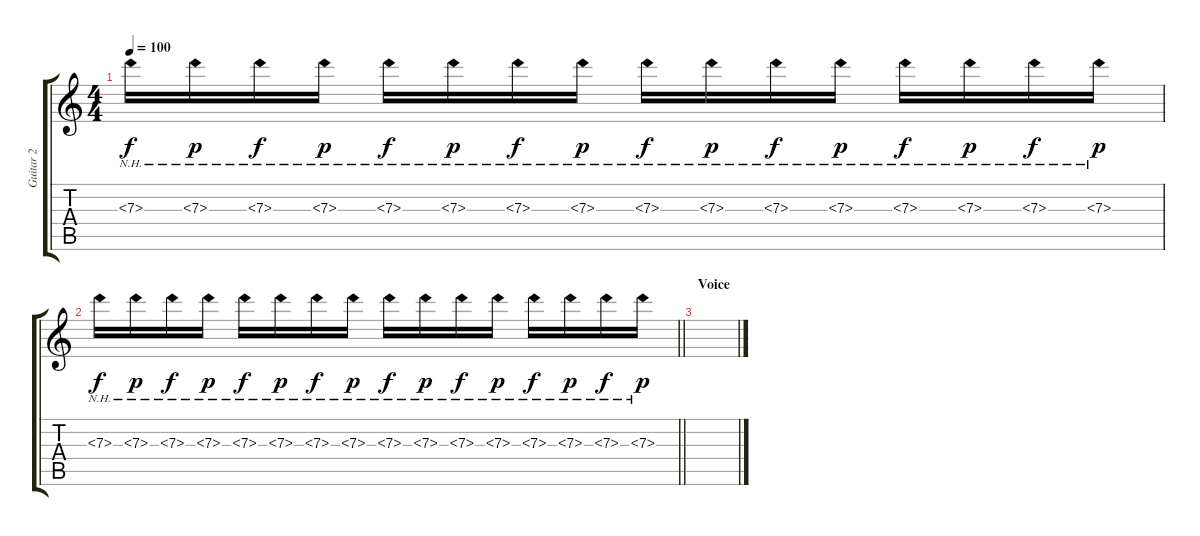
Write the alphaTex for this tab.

\track ("Guitar 2" "Guitar 2") {instrument electricguitarclean}
\staff {score tabs}
\tuning (E4 B3 G3 D3 A2 D2) {hide}
\ts (4 4)
\tempo 100
\clef g2
\ks c
7.3{nh}.16{dy f} 7.3{nh}.16{dy p} 7.3{nh}.16{dy f} 7.3{nh}.16{dy p} 7.3{nh}.16{dy f} 7.3{nh}.16{dy p} 7.3{nh}.16{dy f} 7.3{nh}.16{dy p} 7.3{nh}.16{dy f} 7.3{nh}.16{dy p} 7.3{nh}.16{dy f} 7.3{nh}.16{dy p} 7.3{nh}.16{dy f} 7.3{nh}.16{dy p} 7.3{nh}.16{dy f} 7.3{nh}.16{dy p} |
\barLineRight lightlight
7.3{nh}.16{dy f} 7.3{nh}.16{dy p} 7.3{nh}.16{dy f} 7.3{nh}.16{dy p} 7.3{nh}.16{dy f} 7.3{nh}.16{dy p} 7.3{nh}.16{dy f} 7.3{nh}.16{dy p} 7.3{nh}.16{dy f} 7.3{nh}.16{dy p} 7.3{nh}.16{dy f} 7.3{nh}.16{dy p} 7.3{nh}.16{dy f} 7.3{nh}.16{dy p} 7.3{nh}.16{dy f} 7.3{nh}.16{dy p} |
\section ("" "Voice")
